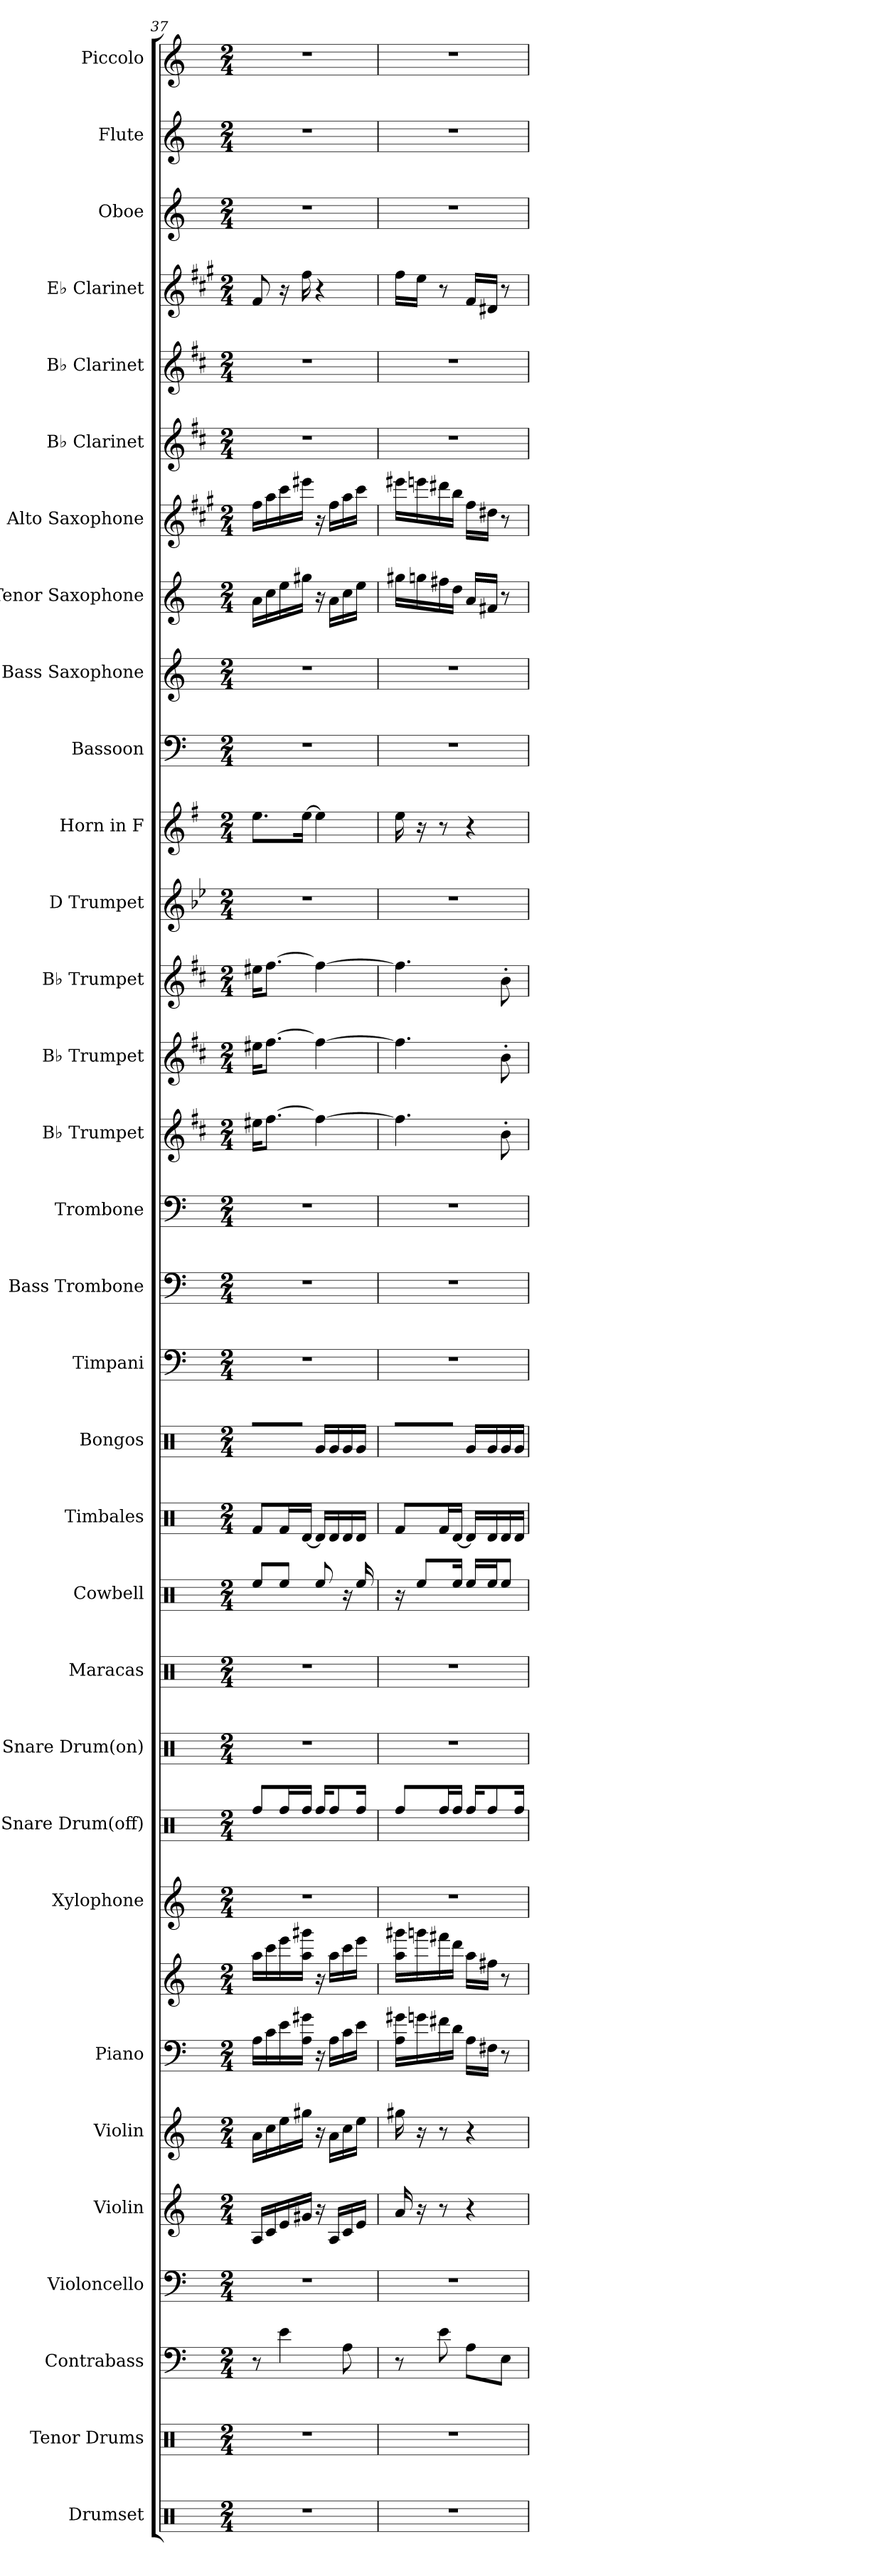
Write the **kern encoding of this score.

**kern	**kern	**kern	**kern	**kern	**kern	**kern	**kern	**kern	**kern	**kern	**kern	**kern	**kern	**kern	**kern	**kern	**kern	**kern	**kern	**kern	**kern	**kern	**kern	**kern	**kern	**kern	**kern	**kern	**kern	**kern	**kern	**kern
*part32	*part31	*part30	*part29	*part28	*part27	*part26	*part26	*part25	*part24	*part23	*part22	*part21	*part20	*part19	*part18	*part17	*part16	*part15	*part14	*part13	*part12	*part11	*part10	*part9	*part8	*part7	*part6	*part5	*part4	*part3	*part2	*part1
*staff33	*staff32	*staff31	*staff30	*staff29	*staff28	*staff27	*staff26	*staff25	*staff24	*staff23	*staff22	*staff21	*staff20	*staff19	*staff18	*staff17	*staff16	*staff15	*staff14	*staff13	*staff12	*staff11	*staff10	*staff9	*staff8	*staff7	*staff6	*staff5	*staff4	*staff3	*staff2	*staff1
*I"Drumset	*I"Tenor Drums	*I"Contrabass	*I"Violoncello	*I"Violin	*I"Violin	*I"Piano	*	*I"Xylophone	*I"Snare Drum(off)	*I"Snare Drum(on)	*I"Maracas	*I"Cowbell	*I"Timbales	*I"Bongos	*I"Timpani	*I"Bass Trombone	*I"Trombone	*I"B♭ Trumpet	*I"B♭ Trumpet	*I"B♭ Trumpet	*I"D Trumpet	*I"Horn in F	*I"Bassoon	*I"Bass Saxophone	*I"Tenor Saxophone	*I"Alto Saxophone	*I"B♭ Clarinet	*I"B♭ Clarinet	*I"E♭ Clarinet	*I"Oboe	*I"Flute	*I"Piccolo
*I'Drs.	*I'T.D.	*I'Cb.	*I'Vc.	*I'Vln.	*I'Vln.	*I'Pno.	*	*I'Xyl.	*	*I'Sn. Dr.	*I'Mrcs.	*I'Cowbell	*I'Timb.	*I'Bongos	*I'Timp.	*I'B. Tbn.	*I'Tbn.	*I'B♭ Tpt.	*I'B♭ Tpt.	*I'B♭ Tpt.	*I'D Tpt.	*	*I'Bsn.	*I'B. Sax.	*I'T. Sax.	*I'A. Sax.	*I'B♭ Cl.	*I'B♭ Cl.	*I'E♭ Cl.	*I'Ob.	*I'Fl.	*I'Picc.
*clefX	*clefX	*clefF4	*clefF4	*clefG2	*clefG2	*clefF4	*clefG2	*clefG2	*clefX	*clefX	*clefX	*clefX	*clefX	*clefX	*clefF4	*clefF4	*clefF4	*clefG2	*clefG2	*clefG2	*clefG2	*clefG2	*clefF4	*clefG2	*clefG2	*clefG2	*clefG2	*clefG2	*clefG2	*clefG2	*clefG2	*clefG2
*	*	*ITrd7c12	*	*	*	*	*	*ITrd-7c-12	*	*	*	*	*	*	*	*	*	*ITrd1c2	*ITrd1c2	*ITrd1c2	*ITrd-1c-2	*ITrd4c7	*	*ITrd15c26	*ITrd8c14	*ITrd5c9	*ITrd1c2	*ITrd1c2	*ITrd-2c-3	*	*	*ITrd-7c-12
*k[]	*k[]	*k[]	*k[]	*k[]	*k[]	*k[]	*k[]	*k[]	*k[]	*k[]	*k[]	*k[]	*k[]	*k[]	*k[]	*k[]	*k[]	*k[]	*k[]	*k[]	*k[]	*k[]	*k[]	*k[]	*k[]	*k[]	*k[]	*k[]	*k[]	*k[]	*k[]	*k[]
*M2/4	*M2/4	*M2/4	*M2/4	*M2/4	*M2/4	*M2/4	*M2/4	*M2/4	*M2/4	*M2/4	*M2/4	*M2/4	*M2/4	*M2/4	*M2/4	*M2/4	*M2/4	*M2/4	*M2/4	*M2/4	*M2/4	*M2/4	*M2/4	*M2/4	*M2/4	*M2/4	*M2/4	*M2/4	*M2/4	*M2/4	*M2/4	*M2/4
=37	=37	=37	=37	=37	=37	=37	=37	=37	=37	=37	=37	=37	=37	=37	=37	=37	=37	=37	=37	=37	=37	=37	=37	=37	=37	=37	=37	=37	=37	=37	=37	=37
2r	2r	8r	2r	16A/LL	16a\LL	16A\LL	16aa\LL	2r	8Rff/L	2r	2r	8Ree/L	8Rf/L	16R/LL	2r	2r	2r	16dd#X\KL	16dd#X\KL	16dd#X\KL	2r	8.a\L	2r	2r	16A\LL	16a\LL	2r	2r	8a/	2r	2r	2r
.	.	.	.	16c/	16cc\	16c\	16ccc\	.	.	.	.	.	.	16R/	.	.	.	[8.ee\J	[8.ee\J	[8.ee\J	.	.	.	.	16c\	16cc\	.	.	.	.	.	.
.	.	4E\	.	16e/	16ee\	16e\	16eee\	.	16Rff/L	.	.	8Ree/J	16Rf/L	16R/	.	.	.	.	.	.	.	.	.	.	16e\	16ee\	.	.	16r	.	.	.
.	.	.	.	16g#X/JJ	16gg#X\JJ	16A\ 16g#X\JJ	16aa\ 16ggg#X\JJ	.	16Rff/JJ	.	.	.	[16Rd/JJ	16R/JJ	.	.	.	.	.	.	.	[16a\Jk	.	.	16g#X\JJ	16gg#X\JJ	.	.	16aa\	.	.	.
.	.	.	.	16r	16r	16r	16r	.	16Rff/KL	.	.	8Ree/	16Rd/LL]	16Rg/LL	.	.	.	4ee\_	4ee\_	4ee\_	.	4a\]	.	.	16r	16r	.	.	4r	.	.	.
.	.	.	.	16A/LL	16a\LL	16A\LL	16aa\LL	.	8Rff/	.	.	.	16Rd/	16Rg/	.	.	.	.	.	.	.	.	.	.	16A\LL	16a\LL	.	.	.	.	.	.
.	.	8AA\	.	16c/	16cc\	16c\	16ccc\	.	.	.	.	16r	16Rd/	16Rg/	.	.	.	.	.	.	.	.	.	.	16c\	16cc\	.	.	.	.	.	.
.	.	.	.	16e/JJ	16ee\JJ	16e\JJ	16eee\JJ	.	16Rff/Jk	.	.	16Ree/	16Rd/JJ	16Rg/JJ	.	.	.	.	.	.	.	.	.	.	16e\JJ	16ee\JJ	.	.	.	.	.	.
=38	=38	=38	=38	=38	=38	=38	=38	=38	=38	=38	=38	=38	=38	=38	=38	=38	=38	=38	=38	=38	=38	=38	=38	=38	=38	=38	=38	=38	=38	=38	=38	=38
2r	2r	8r	2r	16a/	16gg#X\	16A\ 16g#X\LL	16aa\ 16ggg#X\LL	2r	8Rff/L	2r	2r	16r	8Rf/L	16R/LL	2r	2r	2r	4.ee\]	4.ee\]	4.ee\]	2r	16a\	2r	2r	16g#X\LL	16gg#X\LL	2r	2r	16aa\LL	2r	2r	2r
.	.	.	.	16r	16r	16gn\	16gggn\	.	.	.	.	8Ree/L	.	16R/	.	.	.	.	.	.	.	16r	.	.	16gn\	16ggn\	.	.	16gg\JJ	.	.	.
.	.	8E\	.	8r	8r	16f#X\	16fff#X\	.	16Rff/L	.	.	.	16Rf/L	16R/	.	.	.	.	.	.	.	8r	.	.	16f#X\	16ff#X\	.	.	8r	.	.	.
.	.	.	.	.	.	16d\JJ	16ddd\JJ	.	16Rff/JJ	.	.	16Ree/Jk	[16Rd/JJ	16R/JJ	.	.	.	.	.	.	.	.	.	.	16d\JJ	16dd\JJ	.	.	.	.	.	.
.	.	8AA\L	.	4r	4r	16A\LL	16aa\LL	.	16Rff/KL	.	.	16Ree/LL	16Rd/LL]	16Rg/LL	.	.	.	.	.	.	.	4r	.	.	16A/LL	16a\LL	.	.	16a/LL	.	.	.
.	.	.	.	.	.	16F#X\JJ	16ff#X\JJ	.	8Rff/	.	.	16Ree/J	16Rd/	16Rg/	.	.	.	.	.	.	.	.	.	.	16F#X/JJ	16f#X\JJ	.	.	16f#X/JJ	.	.	.
.	.	8EE\J	.	.	.	8r	8r	.	.	.	.	8Ree/J	16Rd/	16Rg/	.	.	.	8a'\	8a'\	8a'\	.	.	.	.	8r	8r	.	.	8r	.	.	.
.	.	.	.	.	.	.	.	.	16Rff/Jk	.	.	.	16Rd/JJ	16Rg/JJ	.	.	.	.	.	.	.	.	.	.	.	.	.	.	.	.	.	.
=	=	=	=	=	=	=	=	=	=	=	=	=	=	=	=	=	=	=	=	=	=	=	=	=	=	=	=	=	=	=	=	=
*-	*-	*-	*-	*-	*-	*-	*-	*-	*-	*-	*-	*-	*-	*-	*-	*-	*-	*-	*-	*-	*-	*-	*-	*-	*-	*-	*-	*-	*-	*-	*-	*-
